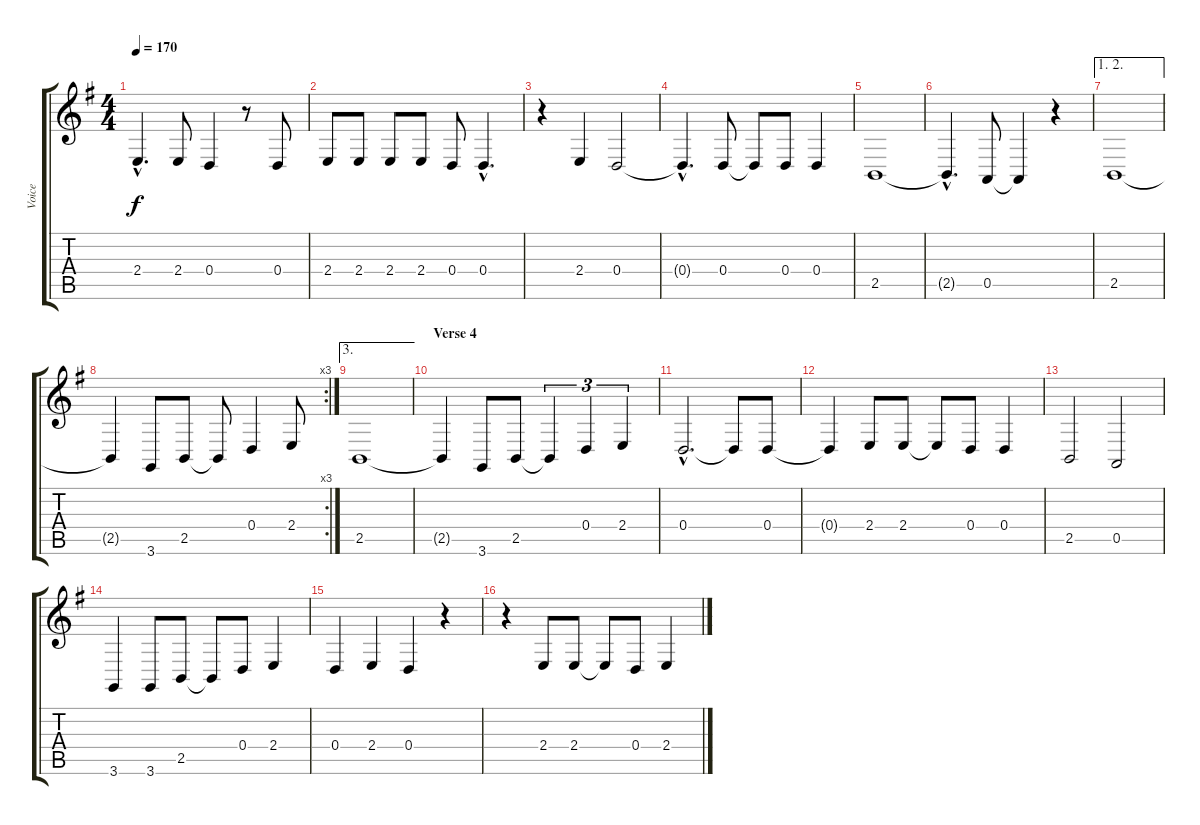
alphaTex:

\track ("Voice" "Voice") {instrument lead6voice}
\staff {score tabs}
\tuning (E4 B3 G3 D3 A2 E2) {hide}
\ts (4 4)
\tempo 170
\clef g2
\ks g
2.4{hac}.4{d dy f} 2.4.8 0.4.4 r.8 0.4.8 |
2.4.8 2.4.8 2.4.8 2.4.8 0.4.8 0.4{hac}.4{d} |
r.4 2.4.4 0.4.2 |
0.4{hac t}.4{d} 0.4.8 0.4{t}.8 0.4.8 0.4.4 |
2.5.1 |
2.5{hac t}.4{d} 0.5.8 0.5{t}.4 r.4 |
\ae (1 2)
2.5.1 |
\rc 3
2.5{t}.4 3.6.8 2.5.8 2.5{t}.8 0.4.4 2.4.8 |
\ae 3
2.5.1 |
\section ("" "Verse 4")
2.5{t}.4 3.6.8 2.5.8 2.5{t}.4{tu (3 2)} 0.4.4{tu (3 2)} 2.4.4{tu (3 2)} |
0.4{hac}.2{d} 0.4{t}.8 0.4.8 |
0.4{t}.4 2.4.8 2.4.8 2.4{t}.8 0.4.8 0.4.4 |
2.5.2 0.5.2 |
3.6.4 3.6.8 2.5.8 2.5{t}.8 0.4.8 2.4.4 |
0.4.4 2.4.4 0.4.4 r.4 |
r.4 2.4.8 2.4.8 2.4{t}.8 0.4.8 2.4.4
